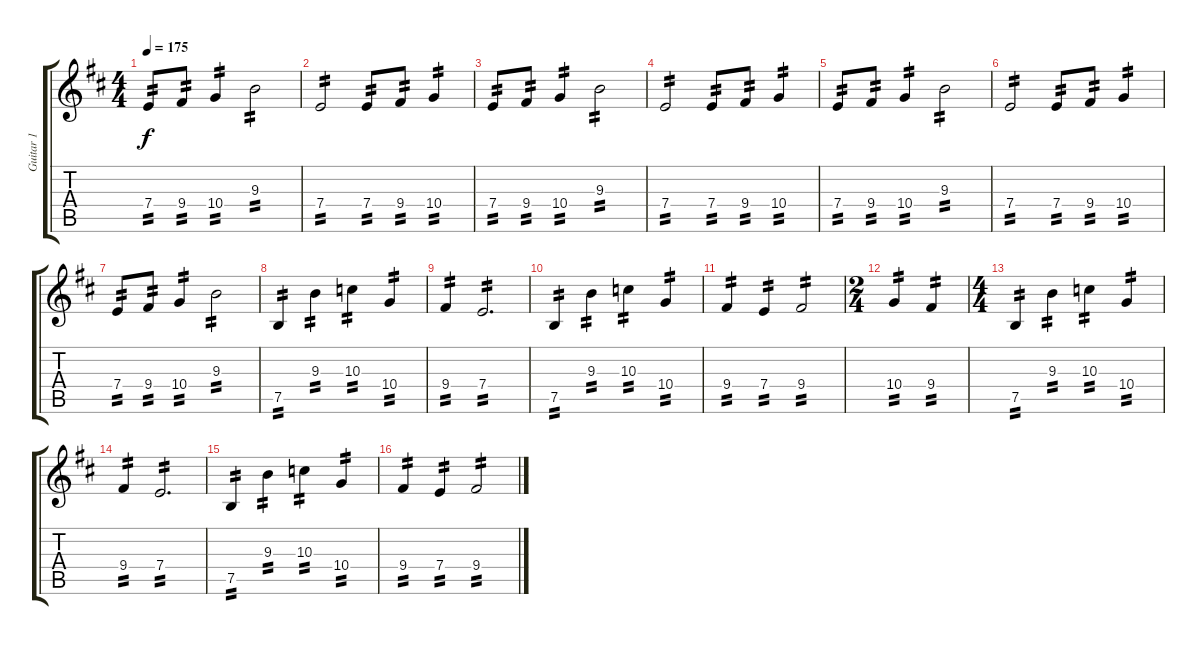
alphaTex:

\track ("Guitar 1" "Guitar 1") {instrument distortionguitar}
\staff {score tabs}
\tuning (B3 Gb3 D3 A2 E2 B1) {hide}
\ts (4 4)
\tempo 175
\clef g2
\ks bminor
7.4.8{tp 2 dy f} 9.4.8{tp 2} 10.4.4{tp 2} 9.3.2{tp 2} |
7.4.2{tp 2} 7.4.8{tp 2} 9.4.8{tp 2} 10.4.4{tp 2} |
7.4.8{tp 2} 9.4.8{tp 2} 10.4.4{tp 2} 9.3.2{tp 2} |
7.4.2{tp 2} 7.4.8{tp 2} 9.4.8{tp 2} 10.4.4{tp 2} |
7.4.8{tp 2} 9.4.8{tp 2} 10.4.4{tp 2} 9.3.2{tp 2} |
7.4.2{tp 2} 7.4.8{tp 2} 9.4.8{tp 2} 10.4.4{tp 2} |
7.4.8{tp 2} 9.4.8{tp 2} 10.4.4{tp 2} 9.3.2{tp 2} |
7.5.4{tp 2} 9.3.4{tp 2} 10.3.4{tp 2} 10.4.4{tp 2} |
9.4.4{tp 2} 7.4.2{d tp 2} |
7.5.4{tp 2} 9.3.4{tp 2} 10.3.4{tp 2} 10.4.4{tp 2} |
9.4.4{tp 2} 7.4.4{tp 2} 9.4.2{tp 2} |
\ts (2 4)
10.4.4{tp 2} 9.4.4{tp 2} |
\ts (4 4)
7.5.4{tp 2} 9.3.4{tp 2} 10.3.4{tp 2} 10.4.4{tp 2} |
9.4.4{tp 2} 7.4.2{d tp 2} |
7.5.4{tp 2} 9.3.4{tp 2} 10.3.4{tp 2} 10.4.4{tp 2} |
9.4.4{tp 2} 7.4.4{tp 2} 9.4.2{tp 2}
